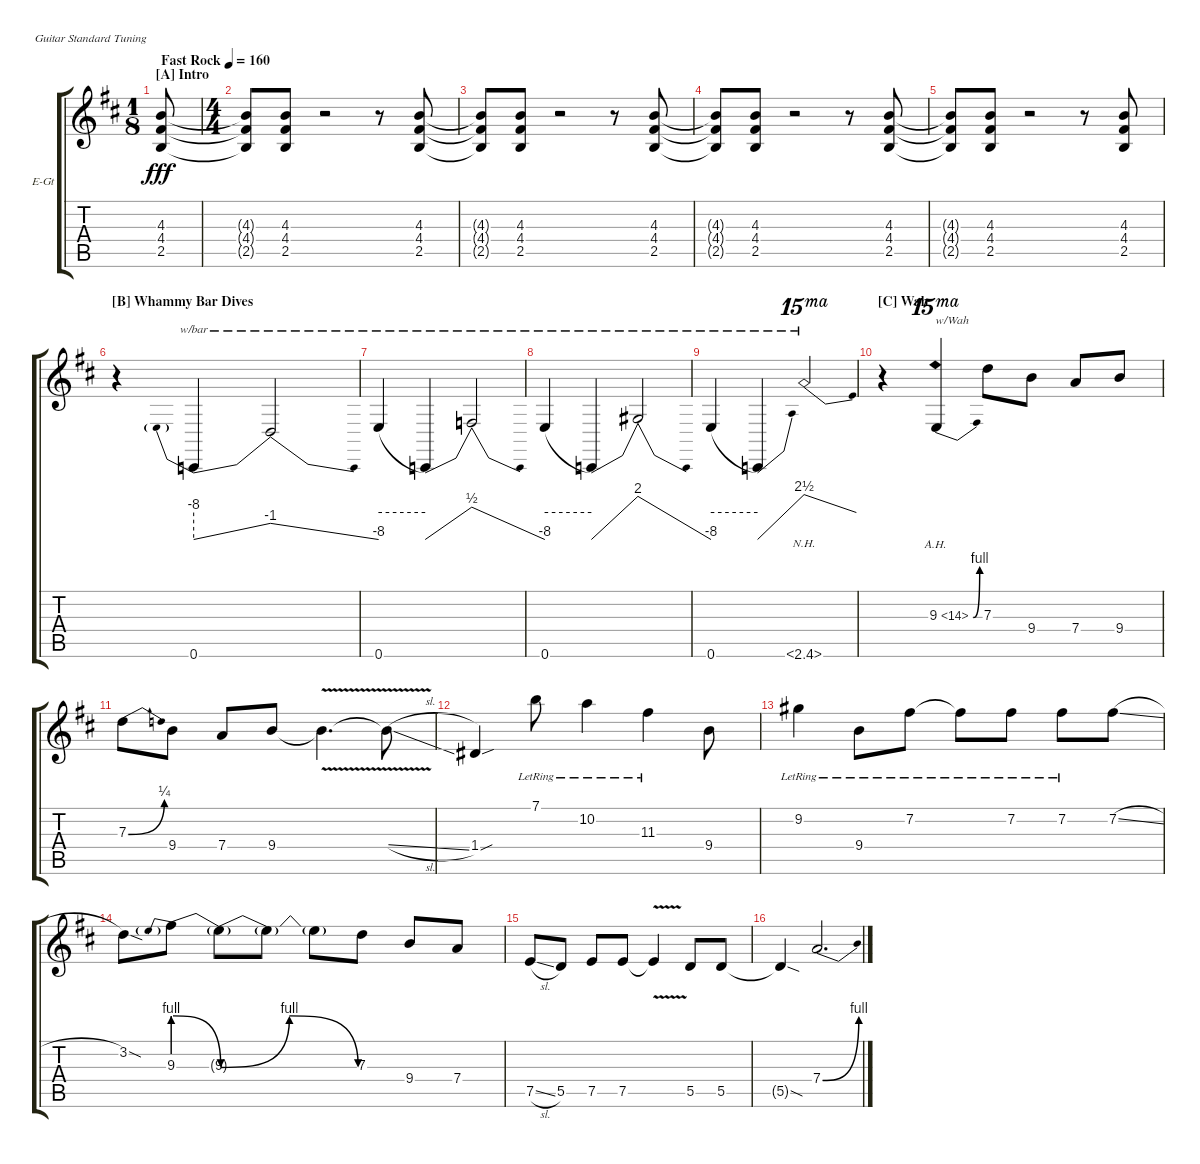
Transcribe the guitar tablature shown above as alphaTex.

\defaultSystemsLayout 4
\bracketExtendMode groupsimilarinstruments
\firstSystemTrackNameOrientation horizontal
\otherSystemsTrackNameOrientation horizontal
\track ("Lead Guitar 1" "E-Gt") {instrument distortionguitar}
\staff {score tabs}
\tuning (E4 B3 G3 D3 A2 E2)
\ts (1 8)
\section ("A" "Intro")
\tempo (160 "Fast Rock")
\clef g2
\ks d
(4.4 4.3 2.5).8{dy fff instrument distortionguitar} |
\ts (4 4)
(2.5{t} 4.4{t} 4.3{t}).8 (4.3 4.4 2.5).8 r.2 r.8 (4.4 4.3 2.5).8 |
(2.5{t} 4.4{t} 4.3{t}).8 (4.3 4.4 2.5).8 r.2 r.8 (4.4 4.3 2.5).8 |
(2.5{t} 4.4{t} 4.3{t}).8 (4.3 4.4 2.5).8 r.2 r.8 (4.4 4.3 2.5).8 |
(2.5{t} 4.4{t} 4.3{t}).8 (4.3 4.4 2.5).8 r.2 r.8 (4.4 4.3 2.5).8 |
\section ("B" "Whammy Bar Dives")
r.4 0.6.4{tbe (predivedive default 0 -32 60 -4)} 0.6{t}.2{tbe (dive default 0 -4 60 -32)} |
0.6.4{tbe (hold default 0 0 60 0)} 0.6{t}.4{tbe (dive default 0 -32 60 2)} 0.6{t}.2{tbe (dive default 0 2 60 -32)} |
0.6.4{tbe (hold default 0 0 60 0)} 0.6{t}.4{tbe (dive default 0 -32 60 8)} 0.6{t}.2{tbe (dive default 0 8 60 -32)} |
0.6.4{tbe (hold default 0 0 60 0)} 0.6{t}.4{tbe (dive default 0 -32 60 10)} 2.6{nh}.2{tbe (dive default 0 10 60 0) ot 15ma} |
\section ("C" "Wah")
r.4 9.3{be (bend 0 0 15 4) ah 5}.4{ot 15ma txt "w/Wah"} 7.3.8 9.4.8 7.4.8 9.4.8 |
7.3{be (bend 0 0 15.6 1)}.8 9.4.8 7.4.8 9.4.8 9.4{v t}.4{d} 9.4{v sl t}.8 |
1.4{sou}.4 7.1{lr}.8 10.2{lr}.4 11.3{lr}.4 9.4.8 |
9.2{lr}.4 9.4{lr}.8 7.2{lr}.8 7.2{lr t}.8 7.2{lr}.8 7.2{lr}.8 7.2{sl}.8 |
3.2{sod}.8 9.3{be (prebendrelease 0 4 15 0)}.8 9.3{be (bendrelease 0 0 10.2 4 20.4 4 30 0) t}.8 9.3{t}.8 9.3{t}.8 7.3.8 9.4.8 7.4.8 |
7.5{sl}.8 5.5.8 7.5.8 7.5.8 7.5{v t}.4 5.5.8 5.5.8 |
5.5{sod t}.4 7.4{be (bend 0 0 15 4)}.2{d}
